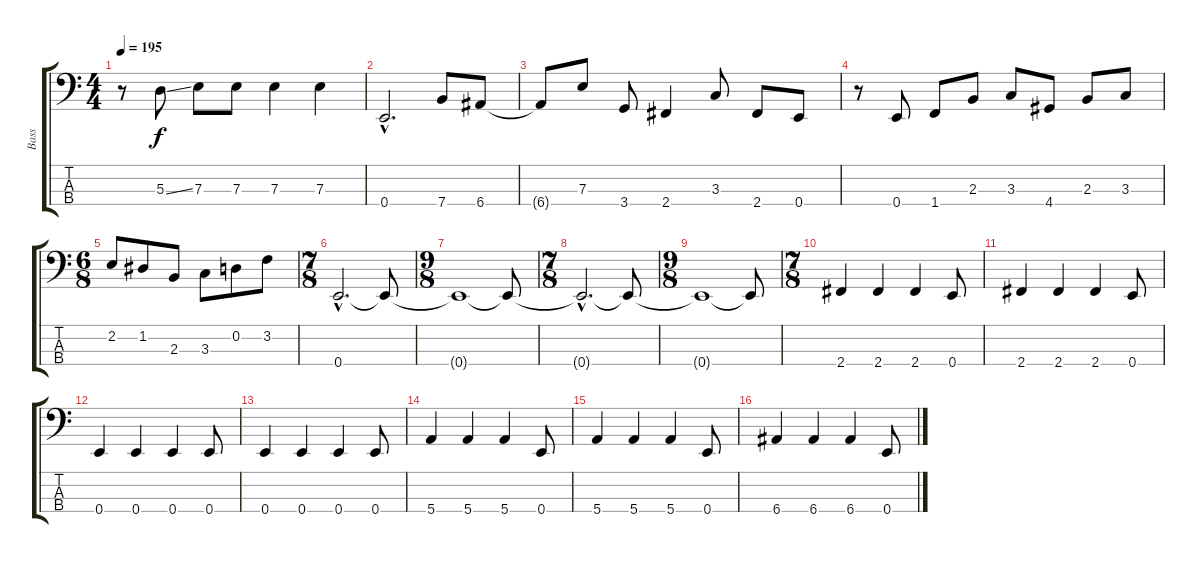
\track ("Bass" "Bass") {instrument electricbassfinger}
\staff {score tabs}
\tuning (G2 D2 A1 E1) {hide}
\ts (4 4)
\tempo 195
\clef f4
\ks c
r.8{dy f} 5.3{ss}.8 7.3.8 7.3.8 7.3.4 7.3.4 |
0.4{hac}.2{d} 7.4.8 6.4.8 |
6.4{t}.8 7.3.8 3.4.8 2.4.4 3.3.8 2.4.8 0.4.8 |
r.8 0.4.8 1.4.8 2.3.8 3.3.8 4.4.8 2.3.8 3.3.8 |
\ts (6 8)
2.2.8 1.2.8 2.3.8 3.3.8 0.2.8 3.2.8 |
\ts (7 8)
0.4{hac}.2{d} 0.4{t}.8 |
\ts (9 8)
0.4{t}.1 0.4{t}.8 |
\ts (7 8)
0.4{hac t}.2{d} 0.4{t}.8 |
\ts (9 8)
0.4{t}.1 0.4{t}.8 |
\ts (7 8)
2.4.4 2.4.4 2.4.4 0.4.8 |
2.4.4 2.4.4 2.4.4 0.4.8 |
0.4.4 0.4.4 0.4.4 0.4.8 |
0.4.4 0.4.4 0.4.4 0.4.8 |
5.4.4 5.4.4 5.4.4 0.4.8 |
5.4.4 5.4.4 5.4.4 0.4.8 |
6.4.4 6.4.4 6.4.4 0.4.8
